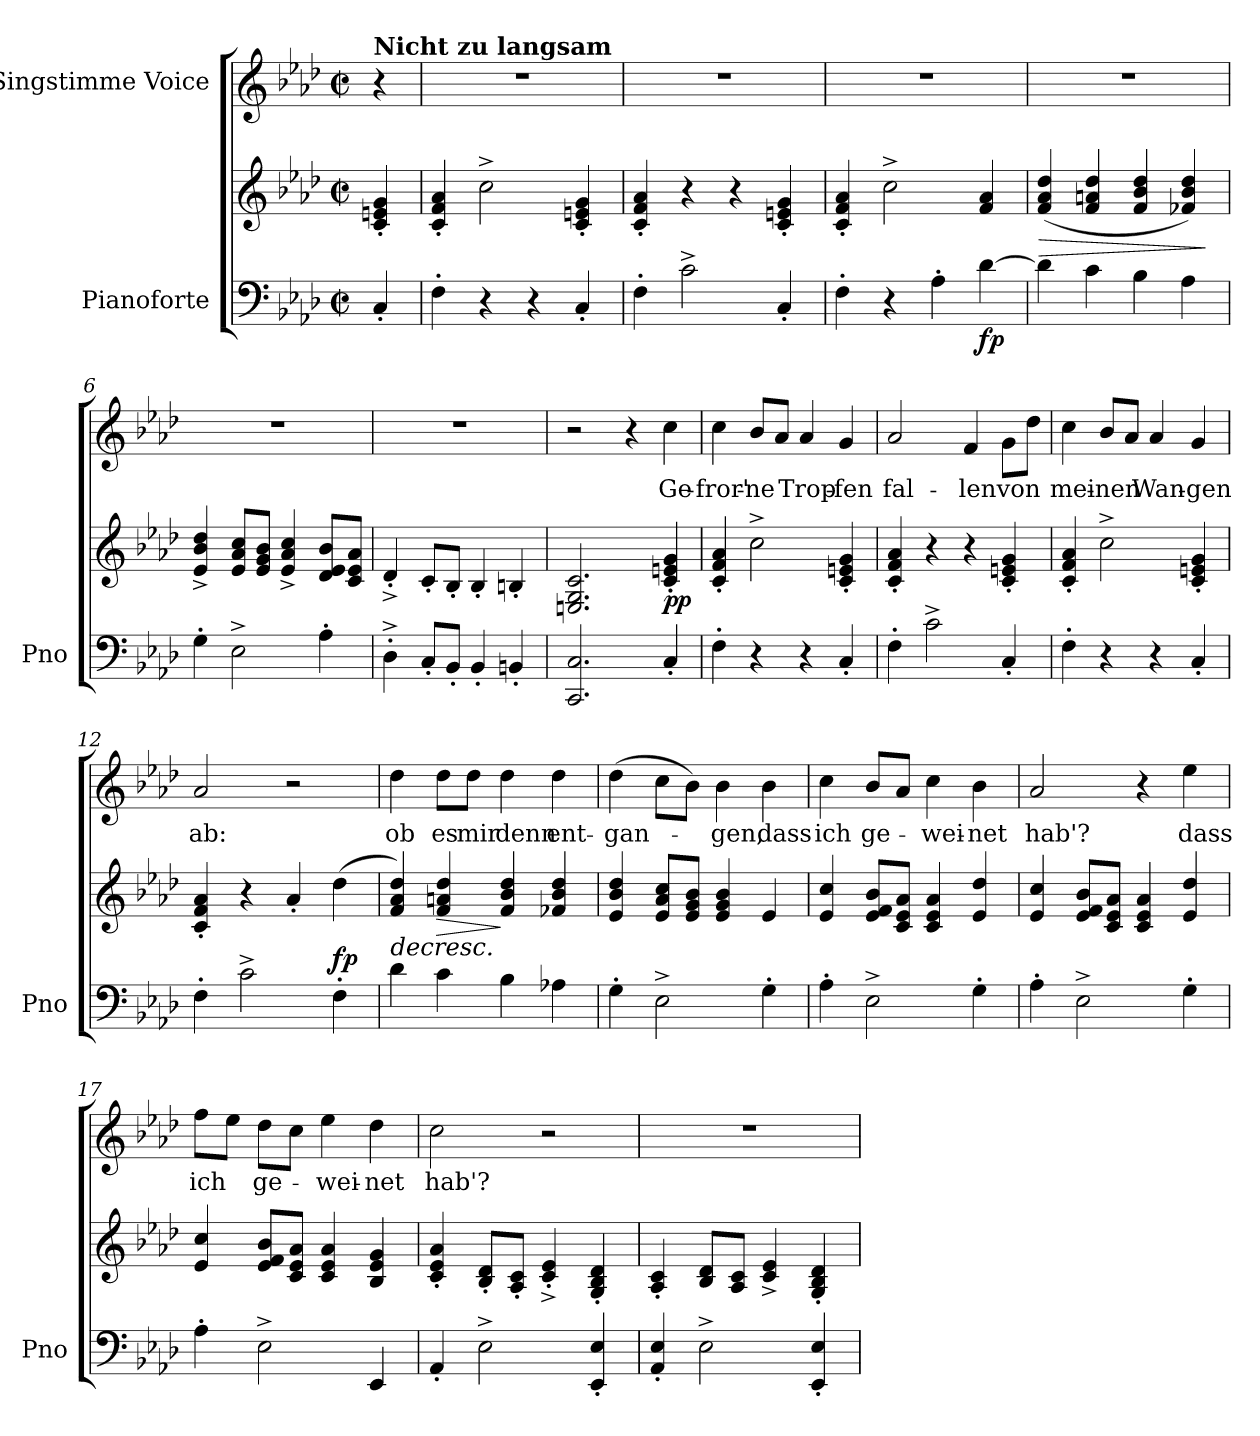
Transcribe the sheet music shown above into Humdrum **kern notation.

**kern	**kern	**dynam	**kern	**text
*part2	*part2	*part2	*part1	*part1
*staff3	*staff2	*staff2/3	*staff1	*staff1
*I"Pianoforte	*	*	*I"Singstimme Voice	*
*I'Pno	*	*	*	*
*clefF4	*clefG2	*	*clefG2	*
*k[b-e-a-d-]	*k[b-e-a-d-]	*	*k[b-e-a-d-]	*
*M2/2	*M2/2	*	*M2/2	*
*met(c|)	*met(c|)	*	*met(c|)	*
*MM90	*MM90	*	*MM90	*
=1	=1	=1	=1	=1
!	!	!	!LO:TX:a:B:t=Nicht zu langsam	!
4C'/	4c/' 4en/' 4g/'	.	4r	.
=2	=2	=2	=2	=2
4F'\	4c/' 4f/' 4a-/'	.	1r	.
4r	2cc^\	.	.	.
4r	.	.	.	.
4C'/	4c/' 4en/' 4g/'	.	.	.
=3	=3	=3	=3	=3
4F'\	4c/' 4f/' 4a-/'	.	1r	.
2c^\	4r	.	.	.
.	4r	.	.	.
4C'/	4c/' 4en/' 4g/'	.	.	.
=4	=4	=4	=4	=4
4F'\	4c/' 4f/' 4a-/'	.	1r	.
4r	2cc^\	.	.	.
4A-'\	.	.	.	.
!	!	!LO:DY:b=2	!	!
[4d-\	4f/ 4a-/	fp	.	.
=5	=5	=5	=5	=5
!	!	!LO:HP:b	!	!
4d-\]	(<4f/ 4a-/ 4dd-/	>	1r	.
4c\	4f/ 4an/ 4dd-/	.	.	.
4B-\	4f/ 4b-/ 4dd-/	.	.	.
4A-\	4f-X/ 4b-/ 4dd-/)	.	.	.
.	.	]	.	.
=6	=6	=6	=6	=6
4G'\	4e-/^ 4b-/^ 4dd-/^	.	1r	.
2E-^\	8e-/ 8a-/ 8cc/L	.	.	.
.	8e-/ 8g/ 8b-/J	.	.	.
.	4e-/^ 4a-/^ 4cc/^	.	.	.
4A-'\	8d-/ 8e-/ 8b-/L	.	.	.
.	8c/ 8e-/ 8a-/J	.	.	.
=7	=7	=7	=7	=7
4D-'^\	4d-'^/	.	1r	.
8C'/L	8c'/L	.	.	.
8BB-'/J	8B-'/J	.	.	.
4BB-'/	4B-'/	.	.	.
4BBn'/	4Bn'/	.	.	.
!!LO:LB:g=z
=8	=8	=8	=8	=8
2.CC/ 2.C/	2.En/ 2.G/ 2.c/	.	2r	.
.	.	.	4r	.
!	!	!LO:DY:b	!	!LO:LY:b
4C'/	4c/' 4en/' 4g/'	pp	4cc\	Ge-
=9	=9	=9	=9	=9
!	!	!	!	!LO:LY:b
4F'\	4c/' 4f/' 4a-/'	.	4cc\	-fror'-
!	!	!	!	!LO:LY:b
4r	2cc^\	.	8b-/L	-ne
.	.	.	8a-/J	.
!	!	!	!	!LO:LY:b
4r	.	.	4a-/	Trop-
!	!	!	!	!LO:LY:b
4C'/	4c/' 4en/' 4g/'	.	4g/	-fen
=10	=10	=10	=10	=10
!	!	!	!	!LO:LY:b
4F'\	4c/' 4f/' 4a-/'	.	2a-/	fal-
2c^\	4r	.	.	.
!	!	!	!	!LO:LY:b
.	4r	.	4f/	-len
!	!	!	!	!LO:LY:b
4C'/	4c/' 4en/' 4g/'	.	8g\L	von
.	.	.	8dd-\J	.
=11	=11	=11	=11	=11
!	!	!	!	!LO:LY:b
4F'\	4c/' 4f/' 4a-/'	.	4cc\	mei-
!	!	!	!	!LO:LY:b
4r	2cc^\	.	8b-/L	-nen
.	.	.	8a-/J	.
!	!	!	!	!LO:LY:b
4r	.	.	4a-/	Wan-
!	!	!	!	!LO:LY:b
4C'/	4c/' 4en/' 4g/'	.	4g/	-gen
=12	=12	=12	=12	=12
!	!	!	!	!LO:LY:b
4F'\	4c/' 4f/' 4a-/'	.	2a-/	ab:
2c^\	4r	.	.	.
.	4a-'/	.	2r	.
!	!	!LO:DY:a=2	!	!
4F'\	(>4dd-\	fp	.	.
=13	=13	=13	=13	=13
!	!	!LO:HP:b	!	!LO:LY:b
4d-\	4f/ 4a-/ 4dd-/)	>	4dd-\	ob
!	!	!LO:HP:b	!	!LO:LY:b
4c\	4f/ 4an/ 4dd-/	>	8dd-\L	es
!	!	!	!	!LO:LY:b
.	.	.	8dd-\J	mir
!	!	!	!	!LO:LY:b
4B-\	4f/ 4b-/ 4dd-/	]	4dd-\	denn
!	!	!	!	!LO:LY:b
4A-X\	4f-X/ 4b-/ 4dd-/	.	4dd-\	ent-
.	.	]	.	.
!!LO:LB:g=z
=14	=14	=14	=14	=14
!	!	!	!	!LO:LY:b
4G'\	4e-/ 4b-/ 4dd-/	.	(>4dd-\	-gan-
2E-^\	8e-/ 8a-/ 8cc/L	.	8cc\L	.
.	8e-/ 8g/ 8b-/J	.	8b-\J)	.
!	!	!	!	!LO:LY:b
.	4e-/ 4g/ 4b-/	.	4b-\	-gen,
!	!	!	!	!LO:LY:b
4G'\	4e-/	.	4b-\	dass
=15	=15	=15	=15	=15
!	!	!	!	!LO:LY:b
4A-'\	4e-/ 4cc/	.	4cc\	-ich
!	!	!	!	!LO:LY:b
2E-^\	8e-/ 8f/ 8b-/L	.	8b-/L	ge-
.	8c/ 8e-/ 8a-/J	.	8a-/J	.
!	!	!	!	!LO:LY:b
.	4c/ 4e-/ 4a-/	.	4cc\	wei-
!	!	!	!	!LO:LY:b
4G'\	4e-/ 4dd-/	.	4b-\	-net
=16	=16	=16	=16	=16
!	!	!	!	!LO:LY:b
4A-'\	4e-/ 4cc/	.	2a-/	hab'?
2E-^\	8e-/ 8f/ 8b-/L	.	.	.
.	8c/ 8e-/ 8a-/J	.	.	.
.	4c/ 4e-/ 4a-/	.	4r	.
!	!	!	!	!LO:LY:b
4G'\	4e-/ 4dd-/	.	4ee-\	dass
=17	=17	=17	=17	=17
!	!	!	!	!LO:LY:b
4A-'\	4e-/ 4cc/	.	8ff\L	ich
.	.	.	8ee-\J	.
!	!	!	!	!LO:LY:b
2E-^\	8e-/ 8f/ 8b-/L	.	8dd-\L	ge-
.	8c/ 8e-/ 8a-/J	.	8cc\J	.
!	!	!	!	!LO:LY:b
.	4c/ 4e-/ 4a-/	.	4ee-\	-wei-
!	!	!	!	!LO:LY:b
4EE-/	4B-/ 4e-/ 4g/	.	4dd-\	-net
=18	=18	=18	=18	=18
!	!	!	!	!LO:LY:b
4AA-'/	4c/' 4e-/' 4a-/'	.	2cc\	hab'?
2E-^\	8B-/' 8d-/'L	.	.	.
.	8A-/' 8c/'J	.	.	.
.	4c/'^ 4e-/'^	.	2r	.
4EE-/' 4E-/'	4G/' 4B-/' 4d-/'	.	.	.
=19	=19	=19	=19	=19
4AA-/' 4E-/'	4A-/' 4c/'	.	1r	.
2E-^\	8B-/ 8d-/L	.	.	.
.	8A-/ 8c/J	.	.	.
.	4c/^ 4e-/^	.	.	.
4EE-/' 4E-/'	4G/' 4B-/' 4d-/'	.	.	.
=	=	=	=	=
*-	*-	*-	*-	*-
